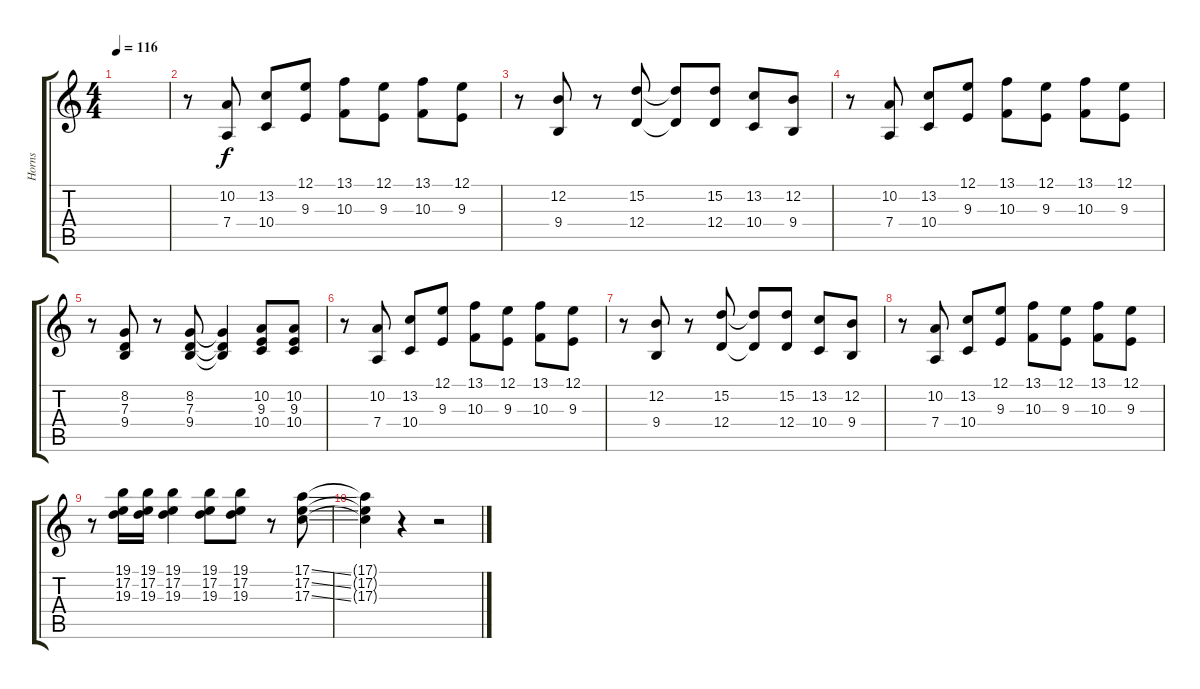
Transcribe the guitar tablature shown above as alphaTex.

\track ("Horns" "Horns") {instrument brasssection}
\staff {score tabs}
\tuning (E4 B3 G3 D3 A2 E2) {hide}
\ts (4 4)
\tempo 116
\clef g2
\ks c
|
r.8 (10.2 7.4).8 (13.2 10.4).8 (12.1 9.3).8 (13.1 10.3).8 (12.1 9.3).8 (13.1 10.3).8 (12.1 9.3).8 |
r.8 (12.2 9.4).8 r.8 (15.2 12.4).8 (15.2{t} 12.4{t}).8 (15.2 12.4).8 (13.2 10.4).8 (12.2 9.4).8 |
r.8 (10.2 7.4).8 (13.2 10.4).8 (12.1 9.3).8 (13.1 10.3).8 (12.1 9.3).8 (13.1 10.3).8 (12.1 9.3).8 |
r.8 (8.2 7.3 9.4).8 r.8 (8.2 7.3 9.4).8 (8.2{t} 7.3{t} 9.4{t}).4 (10.2 9.3 10.4).8 (10.2 9.3 10.4).8 |
r.8 (10.2 7.4).8 (13.2 10.4).8 (12.1 9.3).8 (13.1 10.3).8 (12.1 9.3).8 (13.1 10.3).8 (12.1 9.3).8 |
r.8 (12.2 9.4).8 r.8 (15.2 12.4).8 (15.2{t} 12.4{t}).8 (15.2 12.4).8 (13.2 10.4).8 (12.2 9.4).8 |
r.8 (10.2 7.4).8 (13.2 10.4).8 (12.1 9.3).8 (13.1 10.3).8 (12.1 9.3).8 (13.1 10.3).8 (12.1 9.3).8 |
r.8 (19.1 17.2 19.3).16 (19.1 17.2 19.3).16 (19.1 17.2 19.3).4 (19.1 17.2 19.3).8 (19.1 17.2 19.3).8 r.8 (17.1{ss} 17.2{ss} 17.3{ss}).8 |
(17.1{t} 17.2{t} 17.3{t}).4 r.4 r.2
